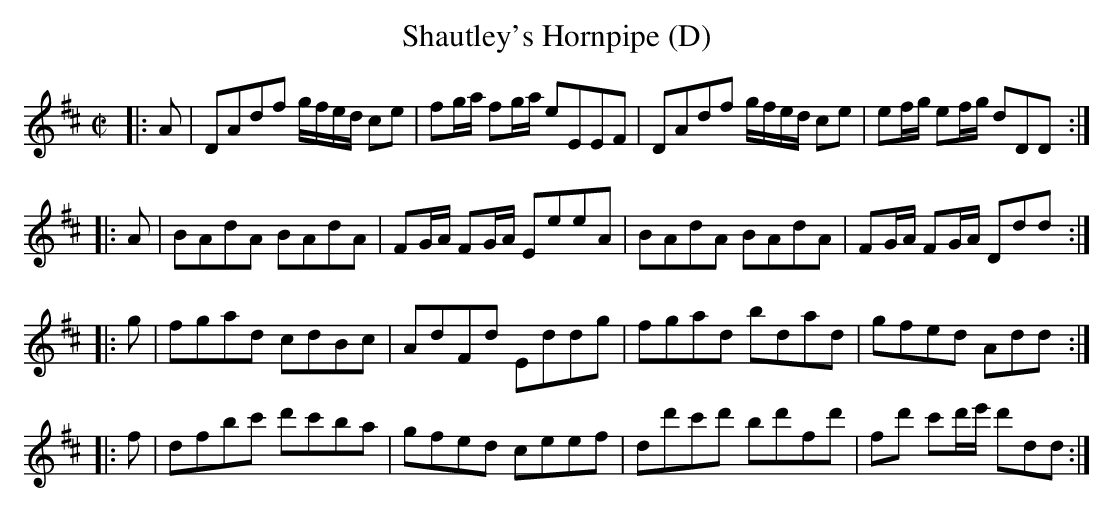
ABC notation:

X:1
T:Shautley's Hornpipe (D)
M:C|
L:1/8
K:D
|: A | DAdf g/2f/2e/2d/2 ce | fg/2a/2 fg/2a/2 eEEF | DAdf g/2f/2e/2d/2 ce | ef/2g/2 ef/2g/2 dDD :|
|: A | BAdA BAdA | FG/2A/2 FG/2A/2 EeeA | BAdA BAdA | FG/2A/2 FG/2A/2 Ddd :|
|: g | fgad cdBc | AdFd Eddg | fgad bdad | gfed Add :|
|: f | dfbc' d'c'ba | gfed ceef | dd'c'd' bd'fd' | fd' c'd'/2e'/2 d'dd :|
